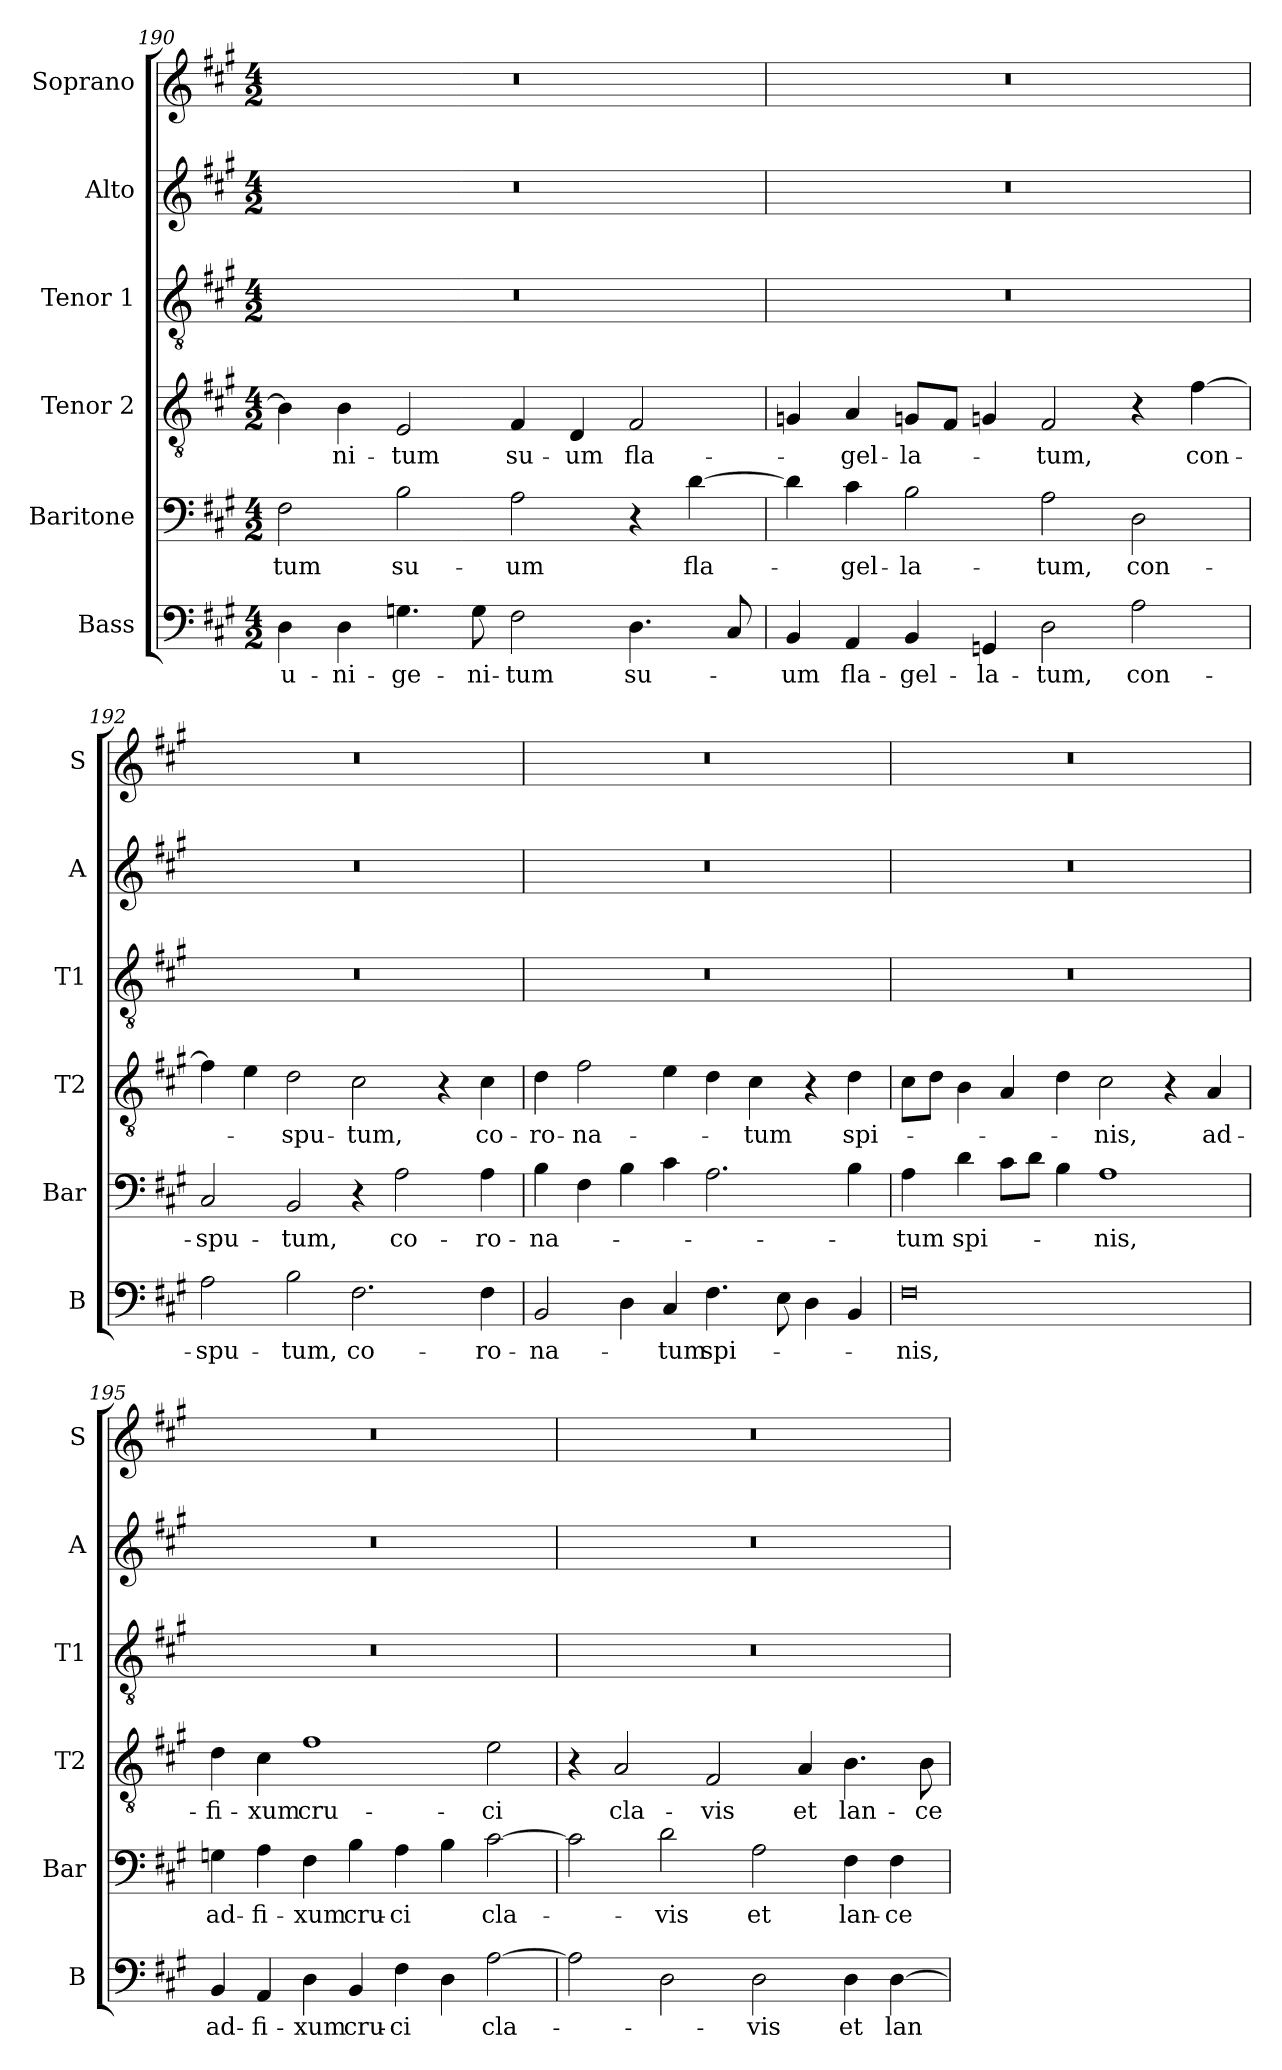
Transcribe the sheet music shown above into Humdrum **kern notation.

**kern	**text	**kern	**text	**kern	**text	**kern	**kern	**kern
*part6	*part6	*part5	*part5	*part4	*part4	*part3	*part2	*part1
*staff6	*staff6	*staff5	*staff5	*staff4	*staff4	*staff3	*staff2	*staff1
*I"Bass	*	*I"Baritone	*	*I"Tenor 2	*	*I"Tenor 1	*I"Alto	*I"Soprano
*I'B	*	*I'Bar	*	*I'T2	*	*I'T1	*I'A	*I'S
*clefF4	*	*clefF4	*	*clefGv2	*	*clefGv2	*clefG2	*clefG2
*k[f#c#g#]	*	*k[f#c#g#]	*	*k[f#c#g#]	*	*k[f#c#g#]	*k[f#c#g#]	*k[f#c#g#]
*M4/2	*	*M4/2	*	*M4/2	*	*M4/2	*M4/2	*M4/2
=190	=190	=190	=190	=190	=190	=190	=190	=190
4D\	u-	2F#\	-tum	4B\]	.	0r	0r	0r
4D\	-ni-	.	.	4B\	-ni-	.	.	.
4.Gn\	-ge-	2B\	su-	2E/	-tum	.	.	.
8G\	-ni-	.	.	.	.	.	.	.
2F#\	-tum	2A\	-um	4F#/	su-	.	.	.
.	.	.	.	4D/	-um	.	.	.
4.D\	su-	4r	.	2F#/	fla-	.	.	.
.	.	[4d\	fla-	.	.	.	.	.
8C#/	.	.	.	.	.	.	.	.
=191	=191	=191	=191	=191	=191	=191	=191	=191
4BB/	-um	4d\]	.	4Gn/	.	0r	0r	0r
4AA/	fla-	4c#\	-gel-	4A/	-gel-	.	.	.
4BB/	-gel-	2B\	-la-	8Gn/L	-la-	.	.	.
.	.	.	.	8F#/J	.	.	.	.
4GGn/	-la-	.	.	4Gn/	.	.	.	.
2D\	-tum,	2A\	-tum,	2F#/	-tum,	.	.	.
2A\	con-	2D\	con-	4r	.	.	.	.
.	.	.	.	[4f#\	con-	.	.	.
=192	=192	=192	=192	=192	=192	=192	=192	=192
2A\	-spu-	2C#/	-spu-	4f#\]	.	0r	0r	0r
.	.	.	.	4e\	.	.	.	.
2B\	-tum,	2BB/	-tum,	2d\	-spu-	.	.	.
2.F#\	co-	4r	.	2c#\	-tum,	.	.	.
.	.	2A\	co-	.	.	.	.	.
.	.	.	.	4r	.	.	.	.
4F#\	-ro-	4A\	-ro-	4c#\	co-	.	.	.
=193	=193	=193	=193	=193	=193	=193	=193	=193
2BB/	-na-	4B\	-na-	4d\	-ro-	0r	0r	0r
.	.	4F#\	.	2f#\	-na-	.	.	.
4D\	.	4B\	.	.	.	.	.	.
4C#/	-tum	4c#\	.	4e\	.	.	.	.
4.F#\	spi-	2.A\	.	4d\	.	.	.	.
.	.	.	.	4c#\	-tum	.	.	.
8E\	.	.	.	.	.	.	.	.
4D\	.	.	.	4r	.	.	.	.
4BB/	.	4B\	.	4d\	spi-	.	.	.
=194	=194	=194	=194	=194	=194	=194	=194	=194
0F#	-nis,	4A\	-tum	8c#\L	.	0r	0r	0r
.	.	.	.	8d\J	.	.	.	.
.	.	4d\	spi-	4B\	.	.	.	.
.	.	8c#\L	.	4A/	.	.	.	.
.	.	8d\J	.	.	.	.	.	.
.	.	4B\	.	4d\	.	.	.	.
.	.	1A	-nis,	2c#\	-nis,	.	.	.
.	.	.	.	4r	.	.	.	.
.	.	.	.	4A/	ad-	.	.	.
=195	=195	=195	=195	=195	=195	=195	=195	=195
4BB/	ad-	4Gn\	ad-	4d\	-fi-	0r	0r	0r
4AA/	-fi-	4A\	-fi-	4c#\	-xum	.	.	.
4D\	-xum	4F#\	-xum	1f#	cru-	.	.	.
4BB/	cru-	4B\	cru-	.	.	.	.	.
4F#\	-ci	4A\	-ci	.	.	.	.	.
4D\	.	4B\	.	.	.	.	.	.
[2A\	cla-	[2c#\	cla-	2e\	-ci	.	.	.
=196	=196	=196	=196	=196	=196	=196	=196	=196
2A\]	.	2c#\]	.	4r	.	0r	0r	0r
.	.	.	.	2A/	cla-	.	.	.
2D\	.	2d\	-vis	.	.	.	.	.
.	.	.	.	2F#/	-vis	.	.	.
2D\	-vis	2A\	et	.	.	.	.	.
.	.	.	.	4A/	et	.	.	.
4D\	et	4F#\	lan-	4.B\	lan-	.	.	.
[4D\	lan-	4F#\	-ce-	.	.	.	.	.
.	.	.	.	8B\	-ce-	.	.	.
=	=	=	=	=	=	=	=	=
*-	*-	*-	*-	*-	*-	*-	*-	*-
